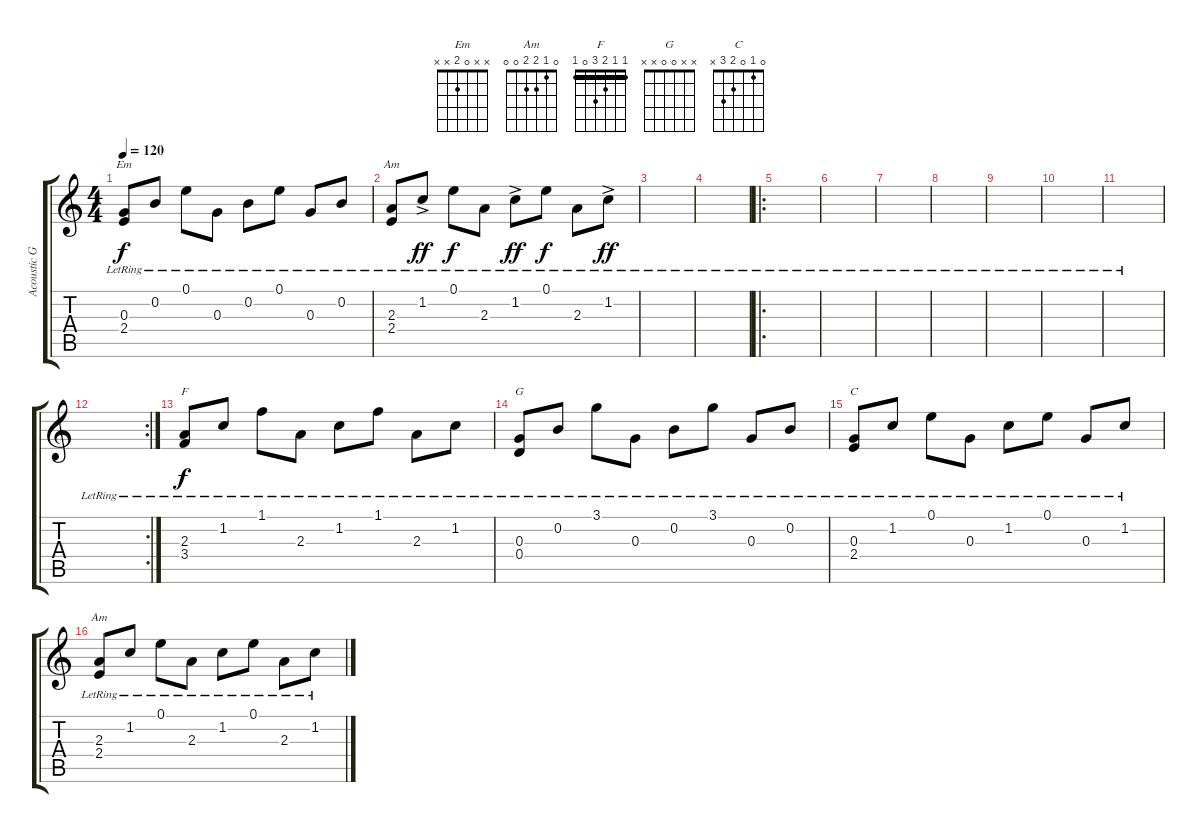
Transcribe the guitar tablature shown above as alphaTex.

\track ("Acoustic Guitar" "Acoustic G") {instrument acousticguitarsteel}
\staff {score tabs}
\tuning (E4 B3 G3 D3 A2 E2) {hide}
\chord ("Em" x x 0 2 x x)
\chord ("Am" 0 1 2 2 0 x)
\chord ("F" 1 1 2 3 0 1) {barre 1}
\chord ("G" x x 0 0 x x)
\chord ("C" 0 1 0 2 3 x)
\chord ("Am" 0 1 2 2 0 0)
\ts (4 4)
\tempo 120
\clef g2
\ks c
(0.3{lr} 2.4{lr}).8{ch "Em" dy f} 0.2{lr}.8 0.1{lr}.8 0.3{lr}.8 0.2{lr}.8 0.1{lr}.8 0.3{lr}.8 0.2{lr}.8 |
(2.3{lr} 2.4{lr}).8{ch "Am"} 1.2{ac lr}.8{dy ff} 0.1{lr}.8{dy f} 2.3{lr}.8 1.2{ac lr}.8{dy ff} 0.1{lr}.8{dy f} 2.3{lr}.8 1.2{ac lr}.8{dy ff} |
|
|
\ro
|
|
|
|
|
|
|
\rc 2
|
(2.3{lr} 3.4{lr}).8{ch "F" dy f} 1.2{lr}.8 1.1{lr}.8 2.3{lr}.8 1.2{lr}.8 1.1{lr}.8 2.3{lr}.8 1.2{lr}.8 |
(0.3{lr} 0.4{lr}).8{ch "G"} 0.2{lr}.8 3.1{lr}.8 0.3{lr}.8 0.2{lr}.8 3.1{lr}.8 0.3{lr}.8 0.2{lr}.8 |
(0.3{lr} 2.4{lr}).8{ch "C"} 1.2{lr}.8 0.1{lr}.8 0.3{lr}.8 1.2{lr}.8 0.1{lr}.8 0.3{lr}.8 1.2{lr}.8 |
(2.3{lr} 2.4{lr}).8{ch "Am"} 1.2{lr}.8 0.1{lr}.8 2.3{lr}.8 1.2{lr}.8 0.1{lr}.8 2.3{lr}.8 1.2{lr}.8
